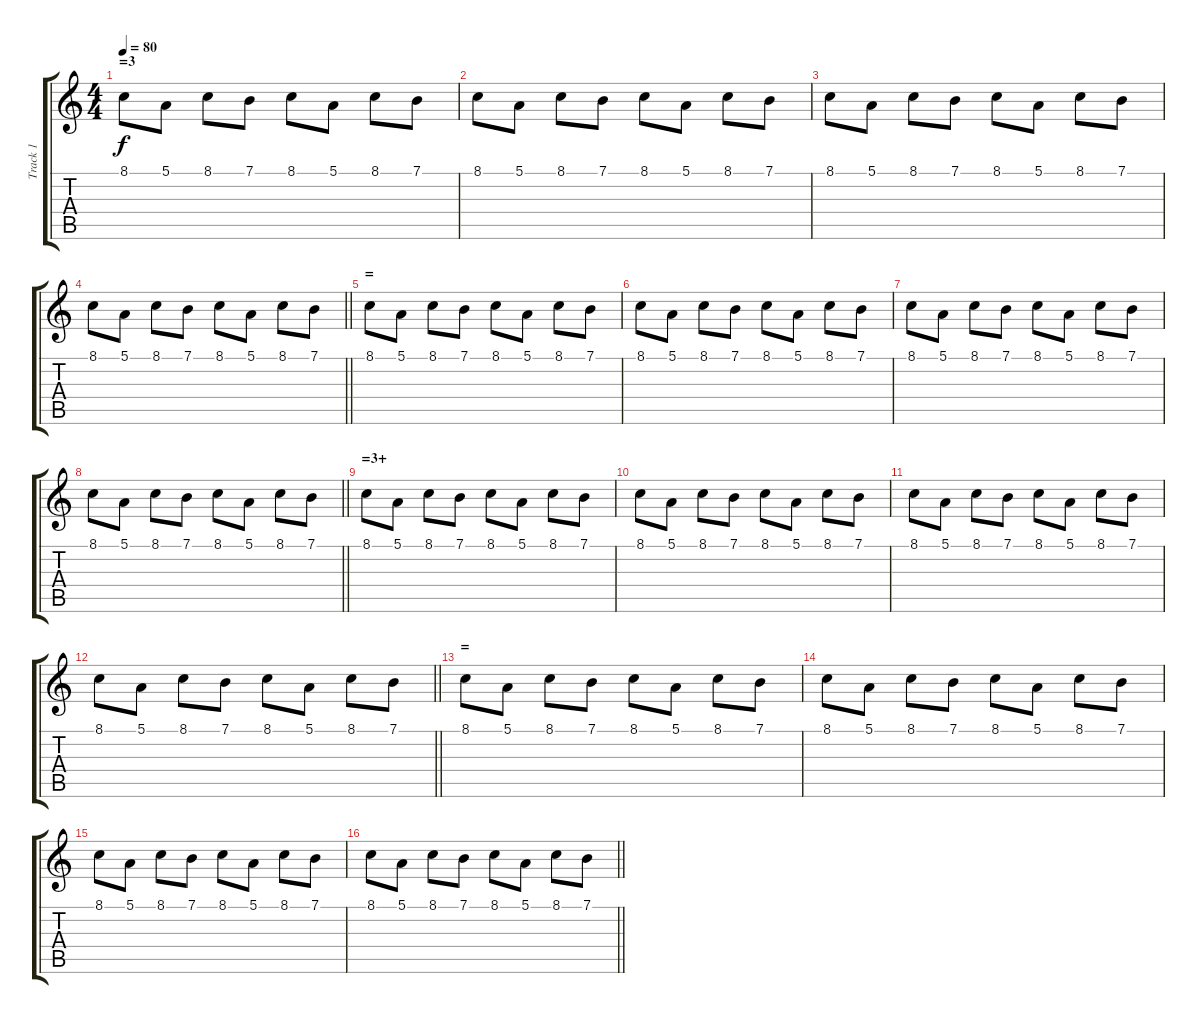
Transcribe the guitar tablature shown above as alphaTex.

\track ("Track 1" "Track 1") {instrument pad1newage}
\staff {score tabs}
\tuning (E4 B3 G3 D3 A2 E2) {hide}
\ts (4 4)
\section ("" "=3")
\tempo 80
\clef g2
\ks c
8.1.8{dy f} 5.1.8 8.1.8 7.1.8 8.1.8 5.1.8 8.1.8 7.1.8 |
8.1.8 5.1.8 8.1.8 7.1.8 8.1.8 5.1.8 8.1.8 7.1.8 |
8.1.8 5.1.8 8.1.8 7.1.8 8.1.8 5.1.8 8.1.8 7.1.8 |
\barLineRight lightlight
8.1.8 5.1.8 8.1.8 7.1.8 8.1.8 5.1.8 8.1.8 7.1.8 |
\section ("" "=")
8.1.8 5.1.8 8.1.8 7.1.8 8.1.8 5.1.8 8.1.8 7.1.8 |
8.1.8 5.1.8 8.1.8 7.1.8 8.1.8 5.1.8 8.1.8 7.1.8 |
8.1.8 5.1.8 8.1.8 7.1.8 8.1.8 5.1.8 8.1.8 7.1.8 |
\barLineRight lightlight
8.1.8 5.1.8 8.1.8 7.1.8 8.1.8 5.1.8 8.1.8 7.1.8 |
\section ("" "=3+")
8.1.8 5.1.8 8.1.8 7.1.8 8.1.8 5.1.8 8.1.8 7.1.8 |
8.1.8 5.1.8 8.1.8 7.1.8 8.1.8 5.1.8 8.1.8 7.1.8 |
8.1.8 5.1.8 8.1.8 7.1.8 8.1.8 5.1.8 8.1.8 7.1.8 |
\barLineRight lightlight
8.1.8 5.1.8 8.1.8 7.1.8 8.1.8 5.1.8 8.1.8 7.1.8 |
\section ("" "=")
8.1.8 5.1.8 8.1.8 7.1.8 8.1.8 5.1.8 8.1.8 7.1.8 |
8.1.8 5.1.8 8.1.8 7.1.8 8.1.8 5.1.8 8.1.8 7.1.8 |
8.1.8 5.1.8 8.1.8 7.1.8 8.1.8 5.1.8 8.1.8 7.1.8 |
\barLineRight lightlight
8.1.8 5.1.8 8.1.8 7.1.8 8.1.8 5.1.8 8.1.8 7.1.8
